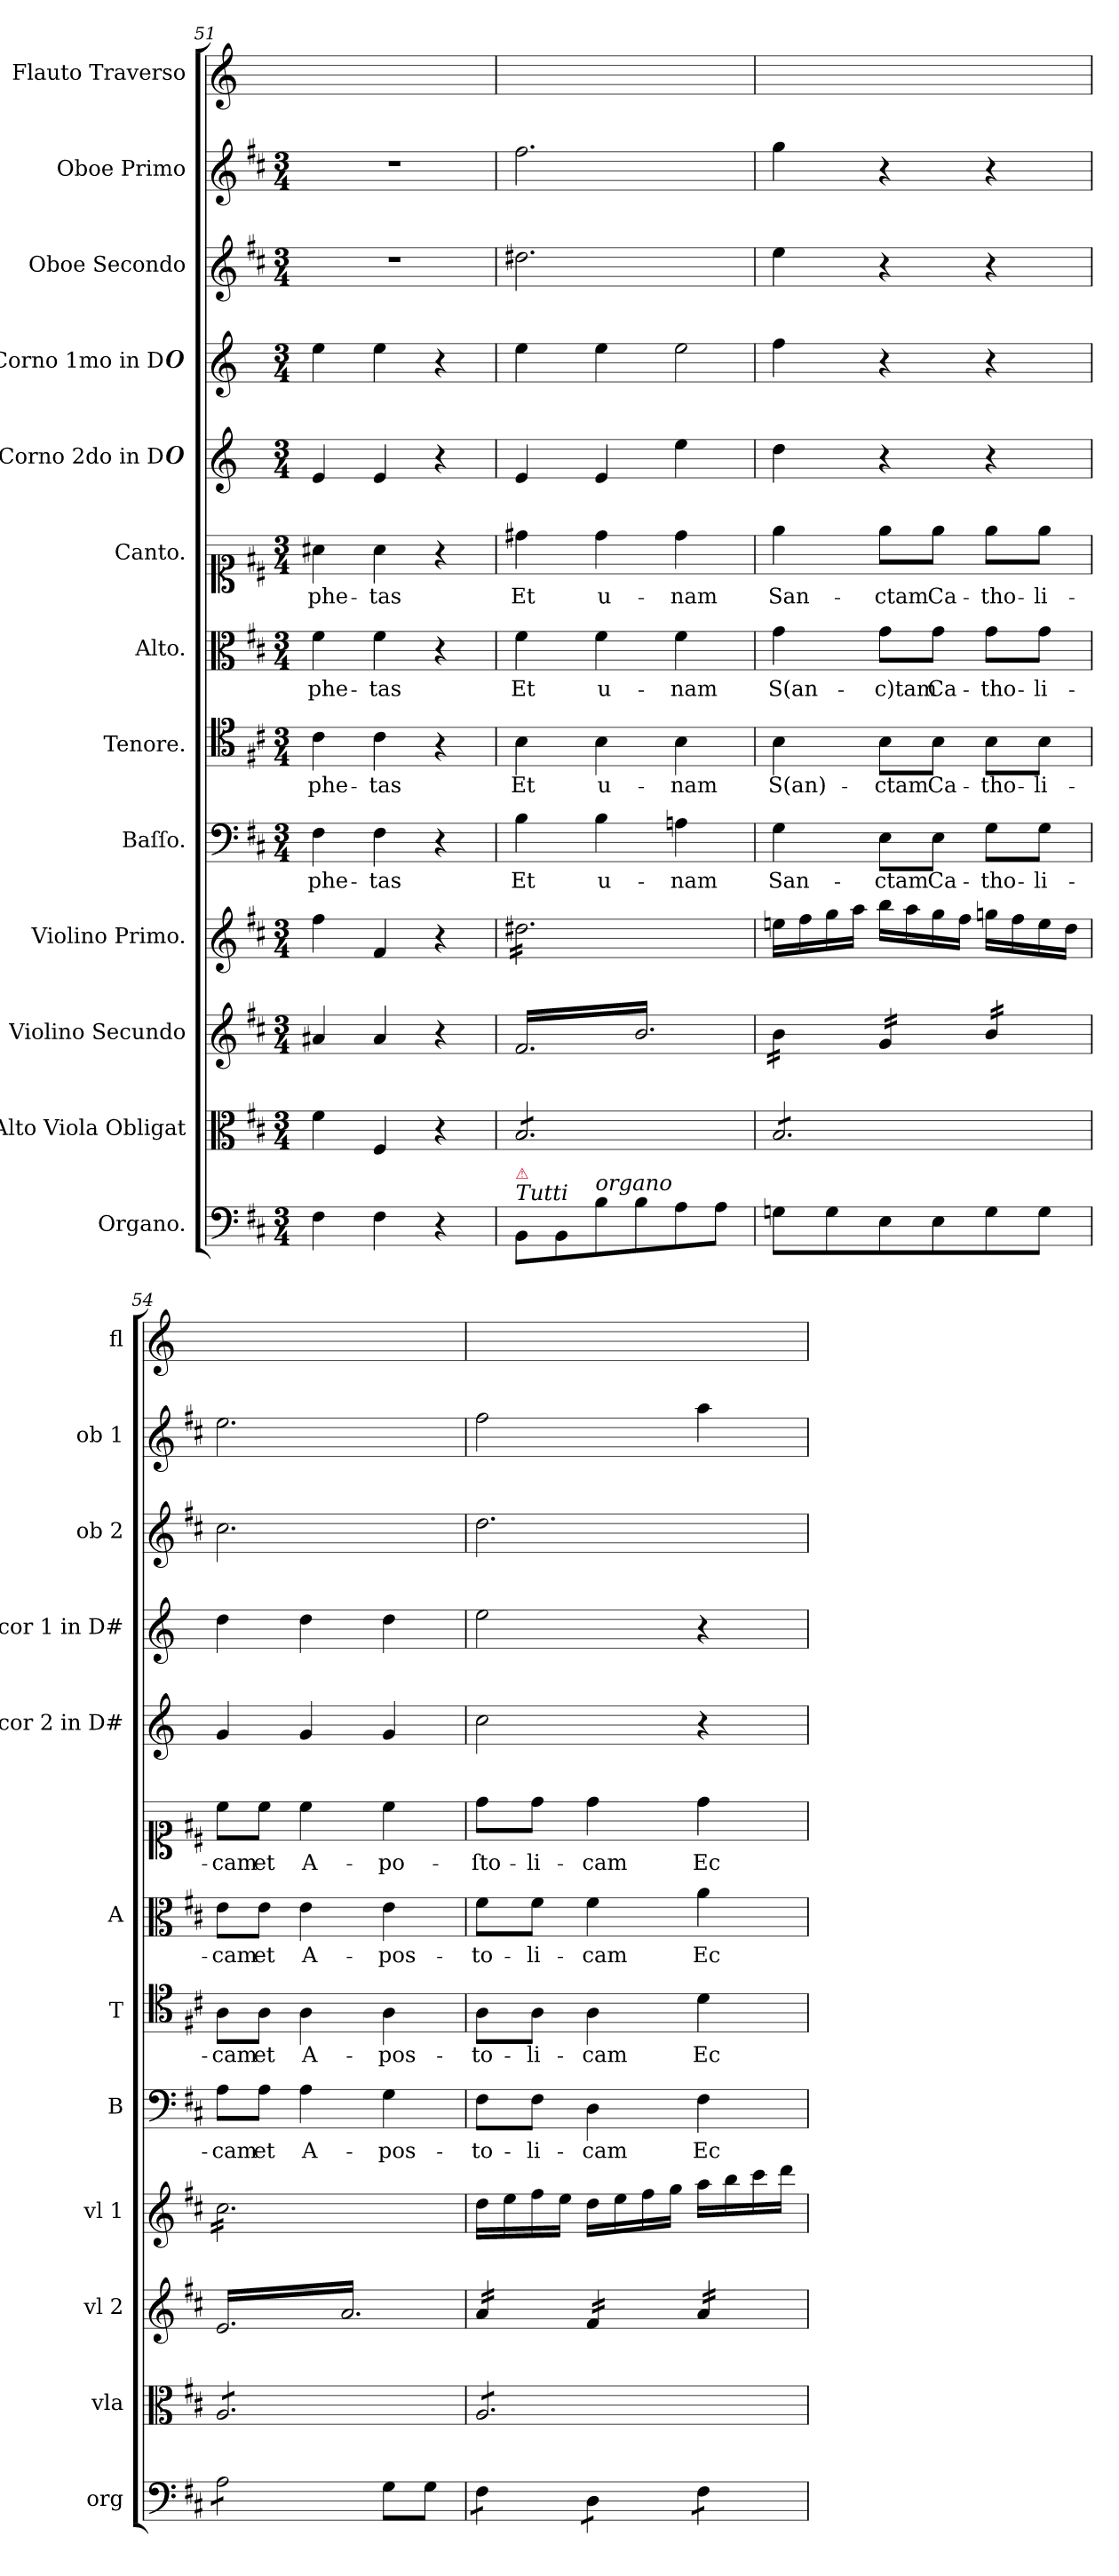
**kern	**kern	**dynam	**kern	**dynam	**kern	**dynam	**kern	**text	**dynam	**kern	**text	**dynam	**kern	**text	**dynam	**kern	**text	**dynam	**kern	**kern	**dynam	**kern	**kern	**kern
*part13	*part12	*part12	*part11	*part11	*part10	*part10	*part9	*part9	*part9	*part8	*part8	*part8	*part7	*part7	*part7	*part6	*part6	*part6	*part5	*part4	*part4	*part3	*part2	*part1
*staff13	*staff12	*staff12	*staff11	*staff11	*staff10	*staff10	*staff9	*staff9	*staff9	*staff8	*staff8	*staff8	*staff7	*staff7	*staff7	*staff6	*staff6	*staff6	*staff5	*staff4	*staff4	*staff3	*staff2	*staff1
*I"Organo.	*I"Alto Viola Obligat	*	*I"Violino Secundo	*	*I"Violino Primo.	*	*I"Baſſo.	*	*	*I"Tenore.	*	*	*I"Alto.	*	*	*I"Canto.	*	*	*I"Corno 2do in D#	*I"Corno 1mo in D#	*	*I"Oboe Secondo	*I"Oboe Primo	*I"Flauto Traverso
*I'org	*I'vla	*	*I'vl 2	*	*I'vl 1	*	*I'B	*	*	*I'T	*	*	*I'A	*	*	*	*	*	*I'cor 2 in D#	*I'cor 1 in D#	*	*I'ob 2	*I'ob 1	*I'fl
*clefF4	*clefC3	*	*clefG2	*	*clefG2	*	*clefF4	*	*	*clefC4	*	*	*clefC3	*	*	*clefC1	*	*	*clefG2	*clefG2	*	*clefG2	*clefG2	*clefG2
*	*	*	*	*	*	*	*	*	*	*	*	*	*	*	*	*	*	*	*ITrd6c10	*ITrd6c10	*	*	*	*
*k[f#c#]	*k[f#c#]	*	*k[f#c#]	*	*k[f#c#]	*	*k[f#c#]	*	*	*k[f#c#]	*	*	*k[f#c#]	*	*	*k[f#c#]	*	*	*k[f#c#]	*k[f#c#]	*	*k[f#c#]	*k[f#c#]	*
*D:	*D:	*	*D:	*	*D:	*	*D:	*	*	*D:	*	*	*D:	*	*	*D:	*	*	*	*	*	*D:	*D:	*
*M3/4	*M3/4	*	*M3/4	*	*M3/4	*	*M3/4	*	*	*M3/4	*	*	*M3/4	*	*	*M3/4	*	*	*M3/4	*M3/4	*	*M3/4	*M3/4	*
=51	=51	=51	=51	=51	=51	=51	=51	=51	=51	=51	=51	=51	=51	=51	=51	=51	=51	=51	=51	=51	=51	=51	=51	=51
4F#\	4f#\	.	4a#X/	.	4ff#\	.	4F#\	-phe-	.	4c#\	-phe-	.	4f#\	-phe-	.	4a#X\	-phe-	.	4F#/	4f#\	.	2.r	2.r	2.ryy
4F#\	4F#/	.	4a#/	.	4f#/	.	4F#\	-tas	.	4c#\	-tas	.	4f#\	-tas	.	4a#\	-tas	.	4F#/	4f#\	.	.	.	.
!	!	!LO:DY:a	!	!	!	!	!	!	!	!	!	!	!	!	!	!	!	!	!	!	!	!	!	!
4r	4r	fo	4r	.	4r	.	4r	.	.	4r	.	.	4r	.	.	4r	.	.	4r	4r	.	.	.	.
=52	=52	=52	=52	=52	=52	=52	=52	=52	=52	=52	=52	=52	=52	=52	=52	=52	=52	=52	=52	=52	=52	=52	=52	=52
!LO:TX:a:i:t=Tutti	!	!	!	!	!	!	!	!	!	!	!	!	!	!	!	!	!	!	!	!	!	!	!	!
!LO:TX:a:color=crimson:t=⚠	!	!	!	!	!	!	!	!	!	!	!	!	!	!	!	!	!	!	!	!	!	!	!	!
!	!	!	!	!LO:DY:b	!	!LO:DY:b	!	!	!LO:DY:a	!	!	!LO:DY:a	!	!	!LO:DY:a	!	!	!LO:DY:a	!	!	!LO:DY:a	!	!	!
*	*tremolo	*	*	*	*	*	*	*	*	*	*	*	*	*	*	*	*	*	*	*	*	*	*	*
*	*	*	*tremolo	*	*	*	*	*	*	*	*	*	*	*	*	*	*	*	*	*	*	*	*	*
*	*	*	*	*	*tremolo	*	*	*	*	*	*	*	*	*	*	*	*	*	*	*	*	*	*	*
8BB/L	8B/L	.	16f#/LL	for	16dd#X\LL	for	4B\	Et	for	4B\	Et	for	4f#\	Et	for	4dd#X\	Et	fort	4F#/	4f#\	for&colon;	2.dd#X\	2.ff#\	2.ryy
.	.	.	16b/	.	16dd#X\	.	.	.	.	.	.	.	.	.	.	.	.	.	.	.	.	.	.	.
8BB/	8B/	.	16f#/	.	16dd#X\	.	.	.	.	.	.	.	.	.	.	.	.	.	.	.	.	.	.	.
.	.	.	16b/	.	16dd#X\	.	.	.	.	.	.	.	.	.	.	.	.	.	.	.	.	.	.	.
!LO:TX:a:i:t=organo	!	!	!	!	!	!	!	!	!	!	!	!	!	!	!	!	!	!	!	!	!	!	!	!
8B\	8B/	.	16f#/	.	16dd#X\	.	4B\	u-	.	4B\	u-	.	4f#\	u-	.	4dd#\	u-	.	4F#/	4f#\	.	.	.	.
.	.	.	16b/	.	16dd#X\	.	.	.	.	.	.	.	.	.	.	.	.	.	.	.	.	.	.	.
8B\	8B/	.	16f#/	.	16dd#X\	.	.	.	.	.	.	.	.	.	.	.	.	.	.	.	.	.	.	.
.	.	.	16b/	.	16dd#X\	.	.	.	.	.	.	.	.	.	.	.	.	.	.	.	.	.	.	.
!	!	!	!	!	!	!	!	!	!	!	!	!	!	!	!	!	!	!	!	!LO:N:vis=2	!	!	!	!
8A\	8B/	.	16f#/	.	16dd#X\	.	4An\	-nam	.	4B\	-nam	.	4f#\	-nam	.	4dd#\	-nam	.	4f#\	4f#\	.	.	.	.
.	.	.	16b/	.	16dd#X\	.	.	.	.	.	.	.	.	.	.	.	.	.	.	.	.	.	.	.
8A\J	8B/J	.	16f#/	.	16dd#X\	.	.	.	.	.	.	.	.	.	.	.	.	.	.	.	.	.	.	.
.	.	.	16b/JJ	.	16dd#X\JJ	.	.	.	.	.	.	.	.	.	.	.	.	.	.	.	.	.	.	.
*	*	*	*	*	*Xtremolo	*	*	*	*	*	*	*	*	*	*	*	*	*	*	*	*	*	*	*
=53	=53	=53	=53	=53	=53	=53	=53	=53	=53	=53	=53	=53	=53	=53	=53	=53	=53	=53	=53	=53	=53	=53	=53	=53
8Gn\L	8B/L	.	16b\LL	.	16een\LL	.	4G\	San-	.	4B\	S(an)-	.	4g\	S(an-	.	4ee\	San-	.	4e\	4g\	.	4ee\	4gg\	2.ryy
.	.	.	16b\	.	16ff#\	.	.	.	.	.	.	.	.	.	.	.	.	.	.	.	.	.	.	.
8G\	8B/	.	16b\	.	16gg\	.	.	.	.	.	.	.	.	.	.	.	.	.	.	.	.	.	.	.
.	.	.	16b\JJ	.	16aa\JJ	.	.	.	.	.	.	.	.	.	.	.	.	.	.	.	.	.	.	.
8E\	8B/	.	16g/LL	.	16bb\LL	.	8E\L	-ctam	.	8B\L	-ctam	.	8g\L	-c)tam	.	8ee\L	-ctam	.	4r	4r	.	4r	4r	.
.	.	.	16g/	.	16aa\	.	.	.	.	.	.	.	.	.	.	.	.	.	.	.	.	.	.	.
8E\	8B/	.	16g/	.	16gg\	.	8E\J	Ca-	.	8B\J	Ca-	.	8g\J	Ca-	.	8ee\J	Ca-	.	.	.	.	.	.	.
.	.	.	16g/JJ	.	16ff#\JJ	.	.	.	.	.	.	.	.	.	.	.	.	.	.	.	.	.	.	.
8G\	8B/	.	16b/LL	.	16ggn\LL	.	8G\L	-tho-	.	8B\L	-tho-	.	8g\L	-tho-	.	8ee\L	-tho-	.	4r	4r	.	4r	4r	.
.	.	.	16b/	.	16ff#\	.	.	.	.	.	.	.	.	.	.	.	.	.	.	.	.	.	.	.
8G\J	8B/J	.	16b/	.	16ee\	.	8G\J	-li-	.	8B\J	-li-	.	8g\J	-li-	.	8ee\J	-li-	.	.	.	.	.	.	.
.	.	.	16b/JJ	.	16dd\JJ	.	.	.	.	.	.	.	.	.	.	.	.	.	.	.	.	.	.	.
=54	=54	=54	=54	=54	=54	=54	=54	=54	=54	=54	=54	=54	=54	=54	=54	=54	=54	=54	=54	=54	=54	=54	=54	=54
*tremolo	*	*	*	*	*	*	*	*	*	*	*	*	*	*	*	*	*	*	*	*	*	*	*	*
*	*	*	*	*	*tremolo	*	*	*	*	*	*	*	*	*	*	*	*	*	*	*	*	*	*	*
8A\L	8A/L	.	16e/LL	.	16cc#\LL	.	8A\L	-cam	.	8A\L	-cam	.	8e\L	-cam	.	8cc#\L	-cam	.	4A/	4e\	.	2.cc#\	2.ee\	2.ryy
.	.	.	16a/	.	16cc#\	.	.	.	.	.	.	.	.	.	.	.	.	.	.	.	.	.	.	.
8A\	8A/	.	16e/	.	16cc#\	.	8A\J	et	.	8A\J	et	.	8e\J	et	.	8cc#\J	et	.	.	.	.	.	.	.
.	.	.	16a/	.	16cc#\	.	.	.	.	.	.	.	.	.	.	.	.	.	.	.	.	.	.	.
8A\	8A/	.	16e/	.	16cc#\	.	4A\	A-	.	4A\	A-	.	4e\	A-	.	4cc#\	A-	.	4A/	4e\	.	.	.	.
.	.	.	16a/	.	16cc#\	.	.	.	.	.	.	.	.	.	.	.	.	.	.	.	.	.	.	.
8A\J	8A/	.	16e/	.	16cc#\	.	.	.	.	.	.	.	.	.	.	.	.	.	.	.	.	.	.	.
*Xtremolo	*	*	*	*	*	*	*	*	*	*	*	*	*	*	*	*	*	*	*	*	*	*	*	*
.	.	.	16a/	.	16cc#\	.	.	.	.	.	.	.	.	.	.	.	.	.	.	.	.	.	.	.
8G\L	8A/	.	16e/	.	16cc#\	.	4G\	-pos-	.	4A\	-pos-	.	4e\	-pos-	.	4cc#\	-po-	.	4A/	4e\	.	.	.	.
.	.	.	16a/	.	16cc#\	.	.	.	.	.	.	.	.	.	.	.	.	.	.	.	.	.	.	.
8G\J	8A/J	.	16e/	.	16cc#\	.	.	.	.	.	.	.	.	.	.	.	.	.	.	.	.	.	.	.
.	.	.	16a/JJ	.	16cc#\JJ	.	.	.	.	.	.	.	.	.	.	.	.	.	.	.	.	.	.	.
*	*	*	*	*	*Xtremolo	*	*	*	*	*	*	*	*	*	*	*	*	*	*	*	*	*	*	*
=55	=55	=55	=55	=55	=55	=55	=55	=55	=55	=55	=55	=55	=55	=55	=55	=55	=55	=55	=55	=55	=55	=55	=55	=55
*tremolo	*	*	*	*	*	*	*	*	*	*	*	*	*	*	*	*	*	*	*	*	*	*	*	*
8F#\L	8A/L	.	16a/LL	.	16dd\LL	.	8F#\L	-to-	.	8A\L	-to-	.	8f#\L	-to-	.	8dd\L	-ſto-	.	2d\	2f#\	.	2.dd\	2ff#\	2.ryy
.	.	.	16a/	.	16ee\	.	.	.	.	.	.	.	.	.	.	.	.	.	.	.	.	.	.	.
8F#\J	8A/	.	16a/	.	16ff#\	.	8F#\J	-li-	.	8A\J	-li-	.	8f#\J	-li-	.	8dd\J	-li-	.	.	.	.	.	.	.
.	.	.	16a/JJ	.	16ee\JJ	.	.	.	.	.	.	.	.	.	.	.	.	.	.	.	.	.	.	.
8D\L	8A/	.	16f#/LL	.	16dd\LL	.	4D\	-cam	.	4A\	-cam	.	4f#\	-cam	.	4dd\	-cam	.	.	.	.	.	.	.
.	.	.	16f#/	.	16ee\	.	.	.	.	.	.	.	.	.	.	.	.	.	.	.	.	.	.	.
8D\J	8A/	.	16f#/	.	16ff#\	.	.	.	.	.	.	.	.	.	.	.	.	.	.	.	.	.	.	.
.	.	.	16f#/JJ	.	16gg\JJ	.	.	.	.	.	.	.	.	.	.	.	.	.	.	.	.	.	.	.
8F#\L	8A/	.	16a/LL	.	16aa\LL	.	4F#\	Ec-	.	4d\	Ec-	.	4a\	Ec-	.	4dd\	Ec-	.	4r	4r	.	.	4aa\	.
.	.	.	16a/	.	16bb\	.	.	.	.	.	.	.	.	.	.	.	.	.	.	.	.	.	.	.
8F#\J	8A/J	.	16a/	.	16ccc#\	.	.	.	.	.	.	.	.	.	.	.	.	.	.	.	.	.	.	.
*	*Xtremolo	*	*	*	*	*	*	*	*	*	*	*	*	*	*	*	*	*	*	*	*	*	*	*
*Xtremolo	*	*	*	*	*	*	*	*	*	*	*	*	*	*	*	*	*	*	*	*	*	*	*	*
.	.	.	16a/JJ	.	16ddd\JJ	.	.	.	.	.	.	.	.	.	.	.	.	.	.	.	.	.	.	.
*	*	*	*Xtremolo	*	*	*	*	*	*	*	*	*	*	*	*	*	*	*	*	*	*	*	*	*
=	=	=	=	=	=	=	=	=	=	=	=	=	=	=	=	=	=	=	=	=	=	=	=	=
*-	*-	*-	*-	*-	*-	*-	*-	*-	*-	*-	*-	*-	*-	*-	*-	*-	*-	*-	*-	*-	*-	*-	*-	*-
